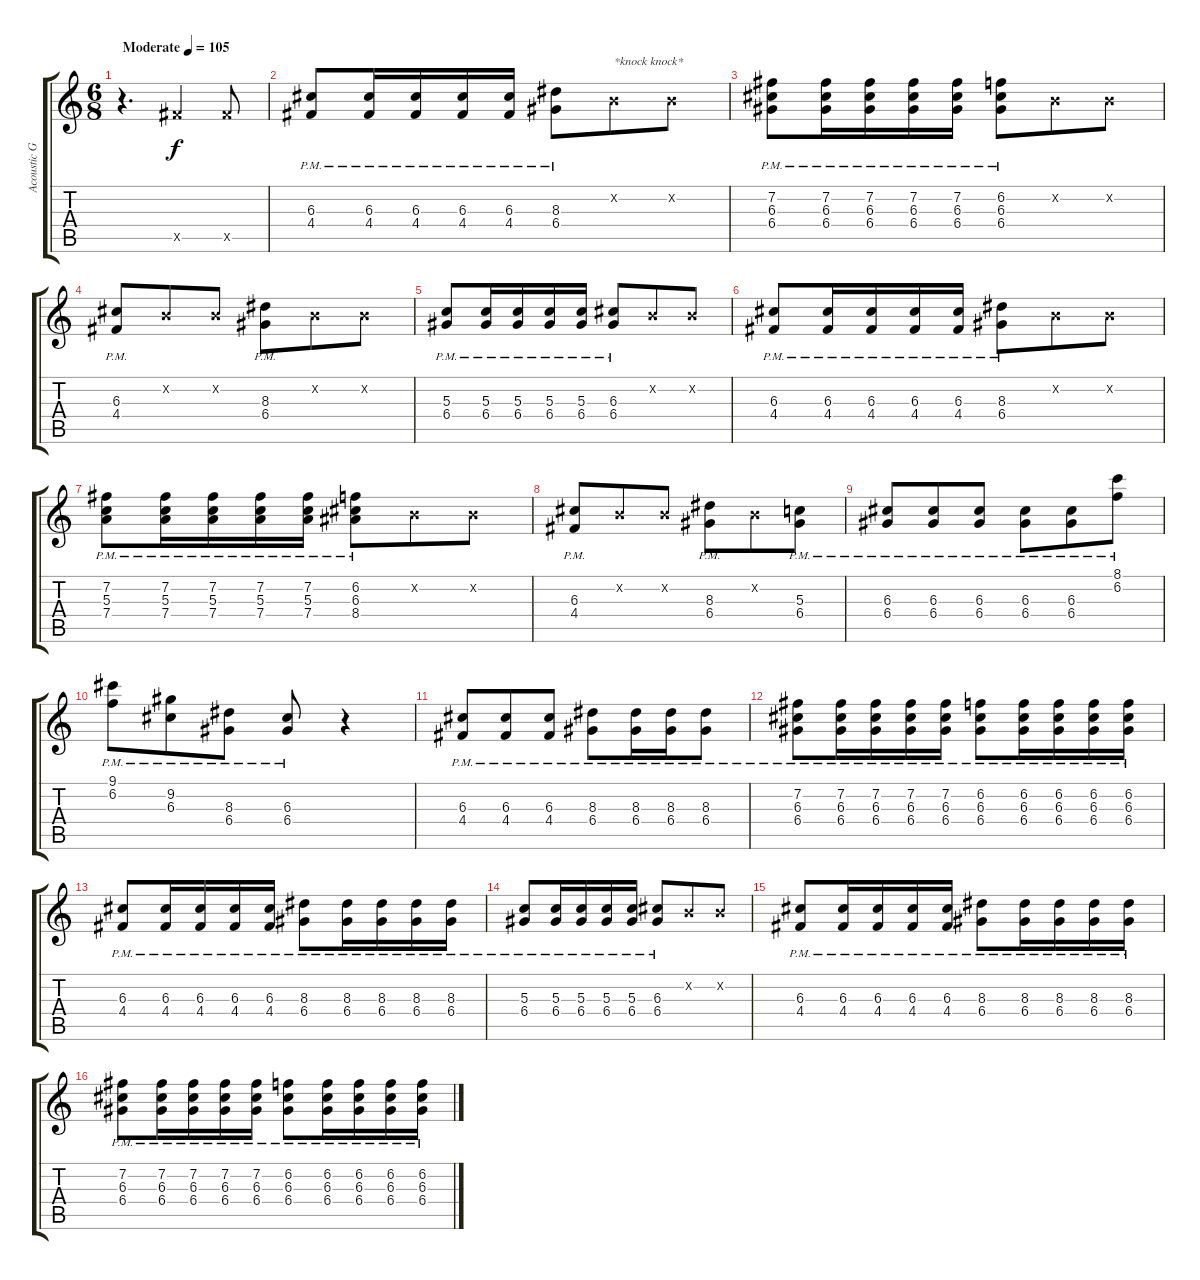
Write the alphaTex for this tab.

\track ("Acoustic Guitar" "Acoustic G") {instrument acousticguitarsteel}
\staff {score tabs}
\tuning (E4 B3 G3 D3 A2 E2) {hide}
\ts (6 8)
\tempo (105 "Moderate")
\clef g2
\ks c
r.4{d dy f instrument acousticguitarsteel} 9.5{x}.4 9.5{x}.8 |
(6.3{pm} 4.4{pm}).8 (6.3{pm} 4.4{pm}).16 (6.3{pm} 4.4{pm}).16 (6.3{pm} 4.4{pm}).16 (6.3{pm} 4.4{pm}).16 (8.3{pm} 6.4{pm}).8 0.2{x}.8{txt "*knock knock*"} 0.2{x}.8 |
(7.2{pm} 6.3{pm} 6.4{pm}).8 (7.2{pm} 6.3{pm} 6.4{pm}).16 (7.2{pm} 6.3{pm} 6.4{pm}).16 (7.2{pm} 6.3{pm} 6.4{pm}).16 (7.2{pm} 6.3{pm} 6.4{pm}).16 (6.2{pm} 6.3{pm} 6.4{pm}).8 0.2{x}.8 0.2{x}.8 |
(6.3{pm} 4.4{pm}).8 0.2{x}.8 0.2{x}.8 (8.3{pm} 6.4{pm}).8 0.2{x}.8 0.2{x}.8 |
(5.3{pm} 6.4{pm}).8 (5.3{pm} 6.4{pm}).16 (5.3{pm} 6.4{pm}).16 (5.3{pm} 6.4{pm}).16 (5.3{pm} 6.4{pm}).16 (6.3{pm} 6.4{pm}).8 0.2{x}.8 0.2{x}.8 |
(6.3{pm} 4.4{pm}).8 (6.3{pm} 4.4{pm}).16 (6.3{pm} 4.4{pm}).16 (6.3{pm} 4.4{pm}).16 (6.3{pm} 4.4{pm}).16 (8.3{pm} 6.4{pm}).8 0.2{x}.8 0.2{x}.8 |
(7.2{pm} 5.3{pm} 7.4{pm}).8 (7.2{pm} 5.3{pm} 7.4{pm}).16 (7.2{pm} 5.3{pm} 7.4{pm}).16 (7.2{pm} 5.3{pm} 7.4{pm}).16 (7.2{pm} 5.3{pm} 7.4{pm}).16 (6.2{pm} 6.3{pm} 8.4{pm}).8 0.2{x}.8 0.2{x}.8 |
(6.3{pm} 4.4{pm}).8 0.2{x}.8 0.2{x}.8 (8.3{pm} 6.4{pm}).8 0.2{x}.8 (5.3{pm} 6.4{pm}).8 |
(6.3{pm} 6.4{pm}).8 (6.3{pm} 6.4{pm}).8 (6.3{pm} 6.4{pm}).8 (6.3{pm} 6.4{pm}).8 (6.3{pm} 6.4{pm}).8 (8.1{pm} 6.2{pm}).8 |
(9.1{pm} 6.2{pm}).8 (9.2{pm} 6.3{pm}).8 (8.3{pm} 6.4{pm}).8 (6.3{pm} 6.4{pm}).8 r.4 |
(6.3{pm} 4.4{pm}).8 (6.3{pm} 4.4{pm}).8 (6.3{pm} 4.4{pm}).8 (8.3{pm} 6.4{pm}).8 (8.3{pm} 6.4{pm}).16 (8.3{pm} 6.4{pm}).16 (8.3{pm} 6.4{pm}).8 |
(7.2{pm} 6.3{pm} 6.4{pm}).8 (7.2{pm} 6.3{pm} 6.4{pm}).16 (7.2{pm} 6.3{pm} 6.4{pm}).16 (7.2{pm} 6.3{pm} 6.4{pm}).16 (7.2{pm} 6.3{pm} 6.4{pm}).16 (6.2{pm} 6.3{pm} 6.4{pm}).8 (6.2{pm} 6.3{pm} 6.4{pm}).16 (6.2{pm} 6.3{pm} 6.4{pm}).16 (6.2{pm} 6.3{pm} 6.4{pm}).16 (6.2{pm} 6.3{pm} 6.4{pm}).16 |
(6.3{pm} 4.4{pm}).8 (6.3{pm} 4.4{pm}).16 (6.3{pm} 4.4{pm}).16 (6.3{pm} 4.4{pm}).16 (6.3{pm} 4.4{pm}).16 (8.3{pm} 6.4{pm}).8 (8.3{pm} 6.4{pm}).16 (8.3{pm} 6.4{pm}).16 (8.3{pm} 6.4{pm}).16 (8.3{pm} 6.4{pm}).16 |
(5.3{pm} 6.4{pm}).8 (5.3{pm} 6.4{pm}).16 (5.3{pm} 6.4{pm}).16 (5.3{pm} 6.4{pm}).16 (5.3{pm} 6.4{pm}).16 (6.3{pm} 6.4{pm}).8 0.2{x}.8 0.2{x}.8 |
(6.3{pm} 4.4{pm}).8 (6.3{pm} 4.4{pm}).16 (6.3{pm} 4.4{pm}).16 (6.3{pm} 4.4{pm}).16 (6.3{pm} 4.4{pm}).16 (8.3{pm} 6.4{pm}).8 (8.3{pm} 6.4{pm}).16 (8.3{pm} 6.4{pm}).16 (8.3{pm} 6.4{pm}).16 (8.3{pm} 6.4{pm}).16 |
(7.2{pm} 6.3{pm} 6.4{pm}).8 (7.2{pm} 6.3{pm} 6.4{pm}).16 (7.2{pm} 6.3{pm} 6.4{pm}).16 (7.2{pm} 6.3{pm} 6.4{pm}).16 (7.2{pm} 6.3{pm} 6.4{pm}).16 (6.2{pm} 6.3{pm} 6.4{pm}).8 (6.2{pm} 6.3{pm} 6.4{pm}).16 (6.2{pm} 6.3{pm} 6.4{pm}).16 (6.2{pm} 6.3{pm} 6.4{pm}).16 (6.2{pm} 6.3{pm} 6.4{pm}).16
